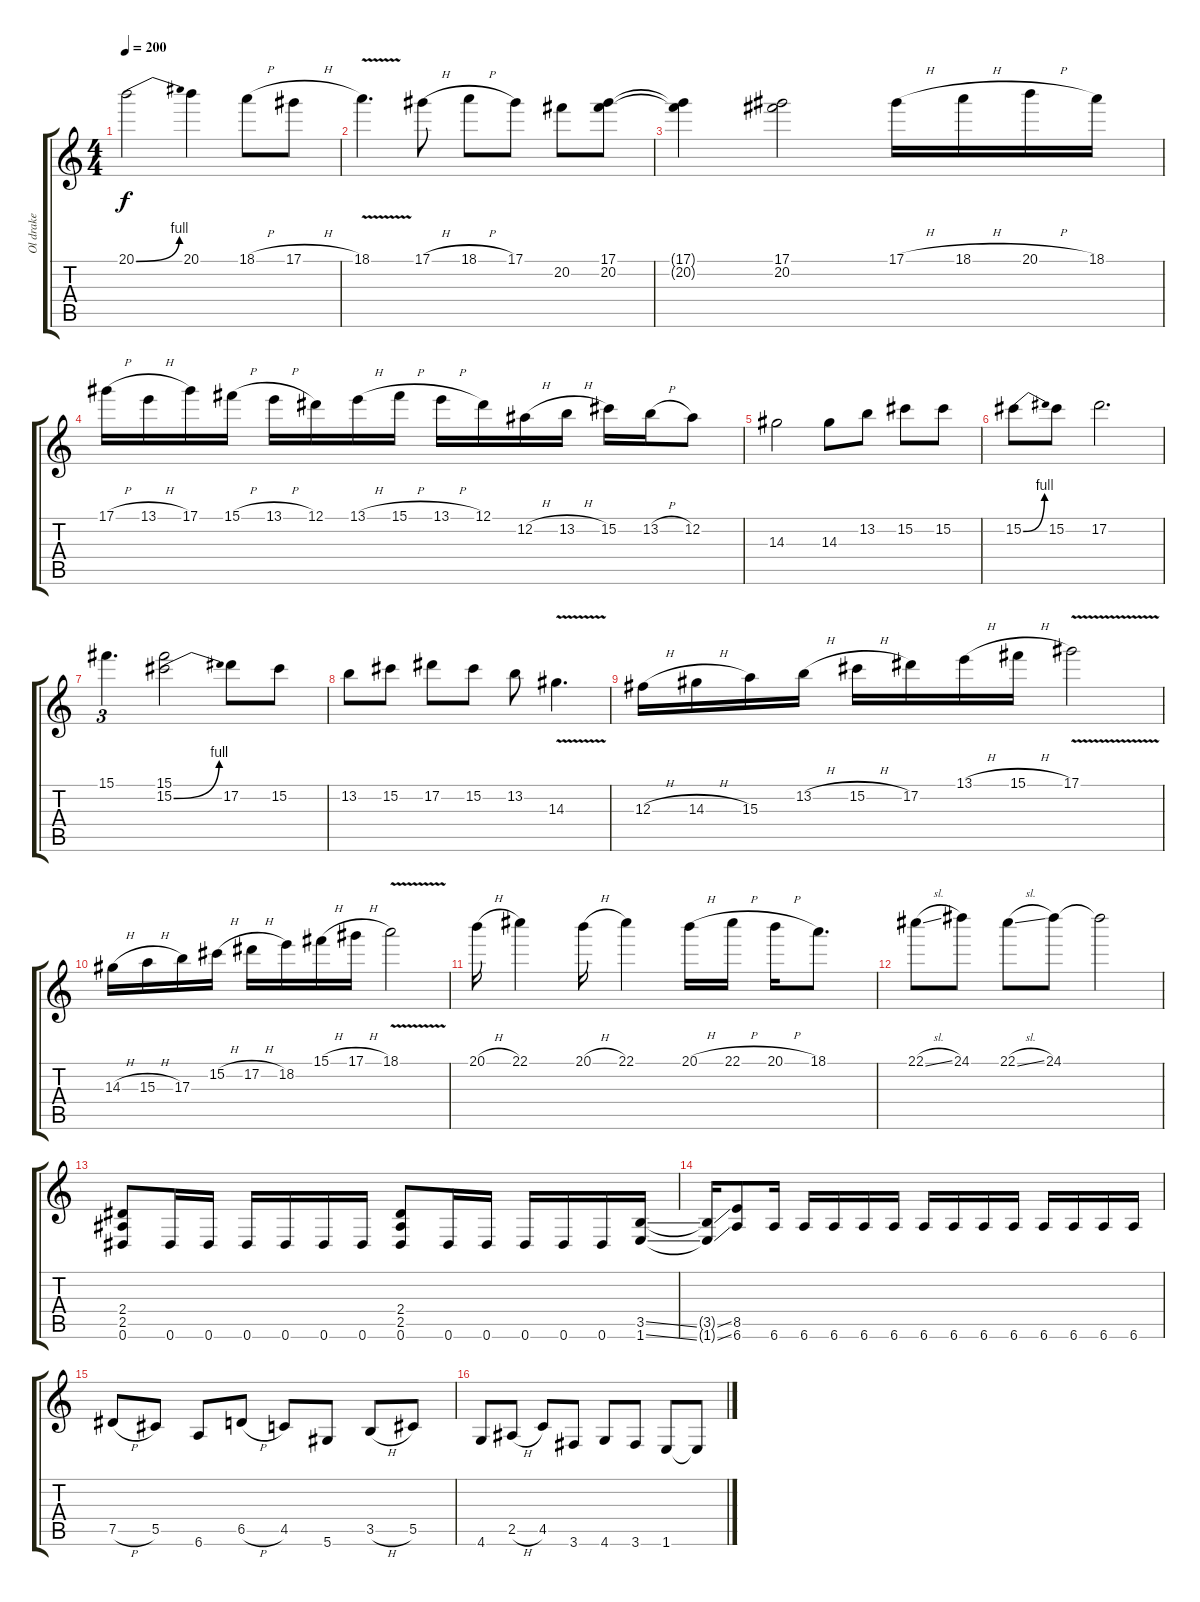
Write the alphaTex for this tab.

\track ("Ol drake" "Ol drake") {instrument distortionguitar}
\staff {score tabs}
\tuning (Eb4 Bb3 Gb3 Db3 Ab2 Eb2) {hide}
\ts (4 4)
\tempo 200
\clef g2
\ks c
20.1{be (bend 0 0 60 4)}.2{dy f} 20.1.4 18.1{h}.8 17.1{h}.8 |
18.1{v}.4{d} 17.1{h}.8 18.1{h}.8 17.1.8 20.2.8 (17.1 20.2).8 |
(17.1{t} 20.2{t}).4 (17.1 20.2).2 17.1{h}.16 18.1{h}.16 20.1{h}.16 18.1.16 |
17.1{h}.16 13.1{h}.16 17.1.16 15.1{h}.16 13.1{h}.16 12.1.16 13.1{h}.16 15.1{h}.16 13.1{h}.16 12.1.16 12.2{h}.16 13.2{h}.16 15.2.16 13.2{h}.16 12.2.8 |
14.3.2 14.3.8 13.2.8 15.2.8 15.2.8 |
15.2{be (bend 0 0 60 4)}.8 15.2.8 17.2.2{d} |
15.1.4{d tu (3 2)} (15.1 15.2{be (bend 0 0 60 4)}).2 17.2.8 15.2.8 |
13.2.8 15.2.8 17.2.8 15.2.8 13.2.8 14.3{v}.4{d} |
12.3{h}.16 14.3{h}.16 15.3.16 13.2{h}.16 15.2{h}.16 17.2.16 13.1{h}.16 15.1{h}.16 17.1{v}.2 |
14.3{h}.16 15.3{h}.16 17.3.16 15.2{h}.16 17.2{h}.16 18.2.16 15.1{h}.16 17.1{h}.16 18.1{v}.2 |
20.1{h}.16 22.1.4 20.1{h}.16 22.1.4 20.1{h}.16 22.1{h}.16 20.1{h}.16 18.1.8{d} |
22.1{sl}.8 24.1.8 22.1{sl}.8 24.1.8 24.1{t}.2 |
(2.4 2.5 0.6).8 0.6.16 0.6.16 0.6.16 0.6.16 0.6.16 0.6.16 (2.4 2.5 0.6).8 0.6.16 0.6.16 0.6.16 0.6.16 0.6.16 (3.5{ss} 1.6{ss}).16 |
(3.5{ss t} 1.6{ss t}).16 (8.5 6.6).8 6.6.16 6.6.16 6.6.16 6.6.16 6.6.16 6.6.16 6.6.16 6.6.16 6.6.16 6.6.16 6.6.16 6.6.16 6.6.16 |
7.5{h}.8 5.5.8 6.6.8 6.5{h}.8 4.5.8 5.6.8 3.5{h}.8 5.5.8 |
4.6.8 2.5{h}.8 4.5.8 3.6.8 4.6.8 3.6.8 1.6.8 1.6{t}.8
